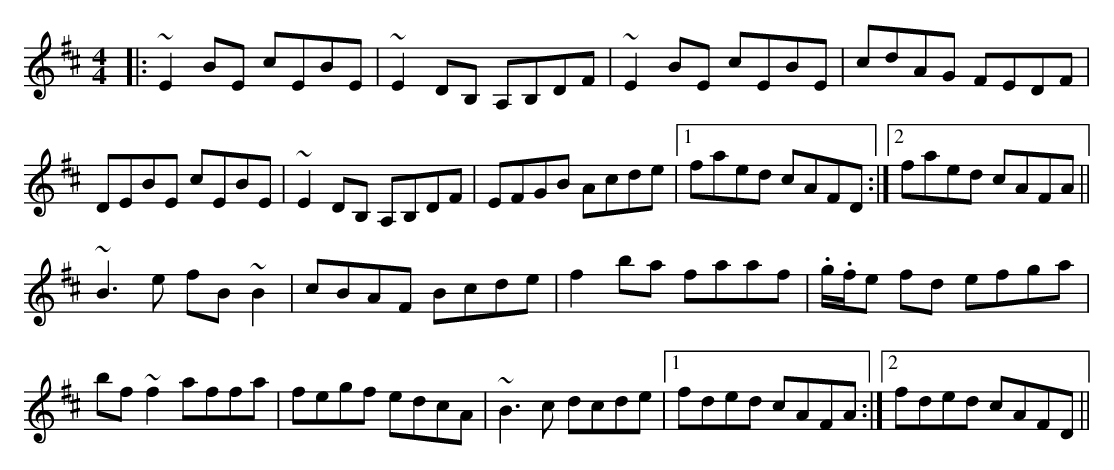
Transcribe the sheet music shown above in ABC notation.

X:1
M:4/4
K:Edor
|:~E2 BE cEBE|~E2 DB, A,B,DF|~E2 BE cEBE|cdAG FEDF|
DEBE cEBE|~E2 DB, A,B,DF|EFGB Acde|1 faed cAFD:|2 faed cAFA||
~B3 e fB ~B2|cBAF Bcde|f2 ba faaf|.g/.f/e fd efga|
bf ~f2 affa|fegf edcA|~B3 c dcde|1 fded cAFA:|2 fded cAFD||
